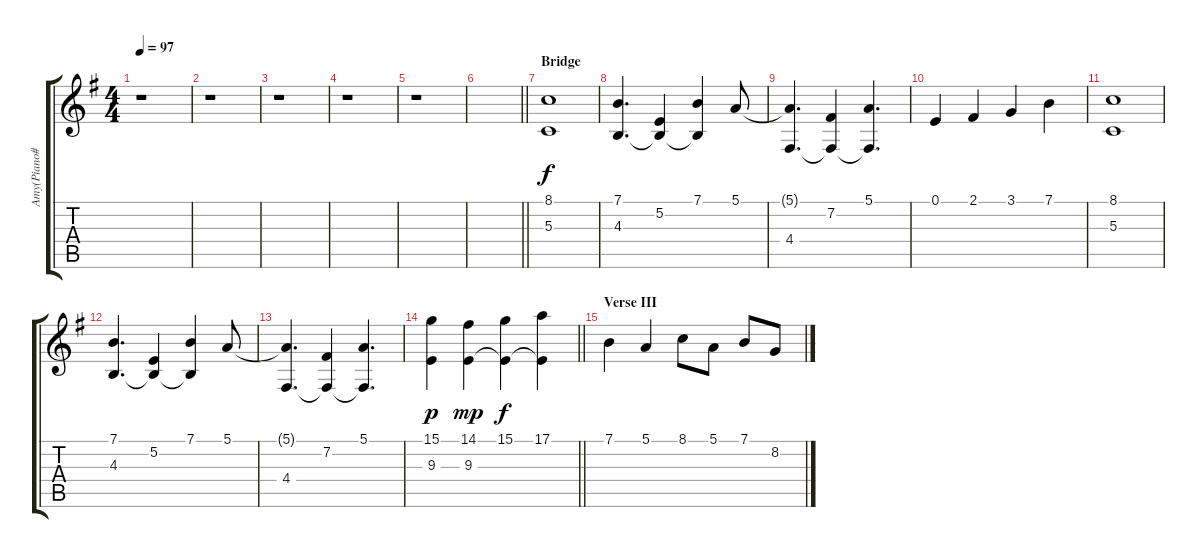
\track ("Amy(Piano#2)" "Amy(Piano#") {instrument brightacousticpiano}
\staff {score tabs}
\tuning (E4 B3 G3 D3 A2 E2) {hide}
\ts (4 4)
\tempo 97
\clef g2
\ks g
r.1{dy f} |
r.1 |
r.1 |
r.1 |
r.1 |
\barLineRight lightlight
|
\section ("" "Bridge")
(8.1 5.3).1{instrument stringensemble1} |
(7.1 4.3).4{d} (5.2 4.3{t}).4 (7.1 4.3{t}).4 5.1.8 |
(5.1{t} 4.4).4{d} (7.2 4.4{t}).4 (5.1 4.4{t}).4{d} |
0.1.4 2.1.4 3.1.4 7.1.4 |
(8.1 5.3).1{instrument stringensemble1} |
(7.1 4.3).4{d} (5.2 4.3{t}).4 (7.1 4.3{t}).4 5.1.8 |
(5.1{t} 4.4).4{d} (7.2 4.4{t}).4 (5.1 4.4{t}).4{d} |
\barLineRight lightlight
(15.1 9.3).4{dy p} (14.1 9.3).4{dy mp} (15.1 9.3{t}).4{dy f} (17.1 9.3{t}).4 |
\section ("" "Verse III")
7.1.4 5.1.4 8.1.8 5.1.8 7.1.8 8.2.8
